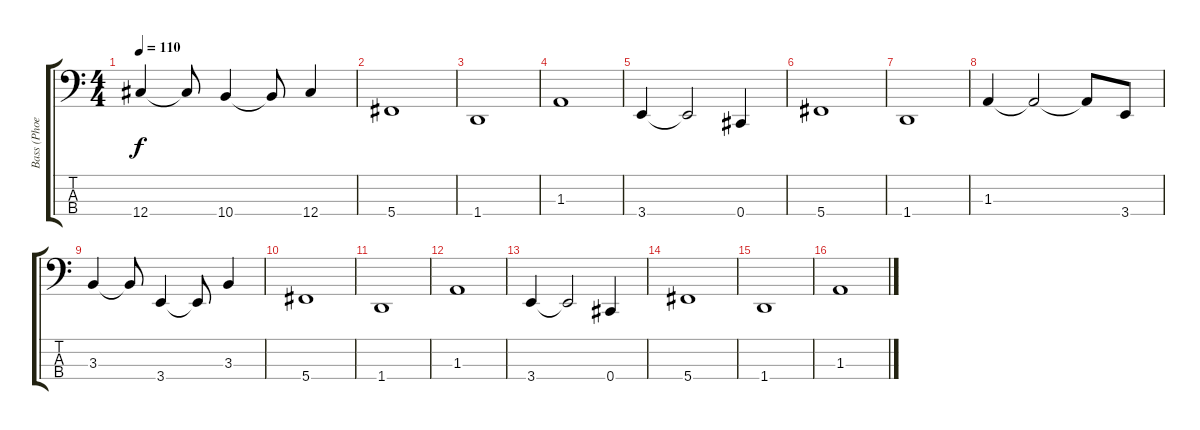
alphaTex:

\track ("Bass (Phoenix)" "Bass (Phoe") {instrument electricbassfinger}
\staff {score tabs}
\tuning (Gb2 Db2 Ab1 Db1) {hide}
\ts (4 4)
\tempo 110
\clef f4
\ks c
12.4.4{dy f} 12.4{t}.8 10.4.4 10.4{t}.8 12.4.4 |
5.4.1 |
1.4.1 |
1.3.1 |
3.4.4 3.4{t}.2 0.4.4 |
5.4.1 |
1.4.1 |
1.3.4 1.3{t}.2 1.3{t}.8 3.4.8 |
3.3.4 3.3{t}.8 3.4.4 3.4{t}.8 3.3.4 |
5.4.1 |
1.4.1 |
1.3.1 |
3.4.4 3.4{t}.2 0.4.4 |
5.4.1 |
1.4.1 |
1.3.1
